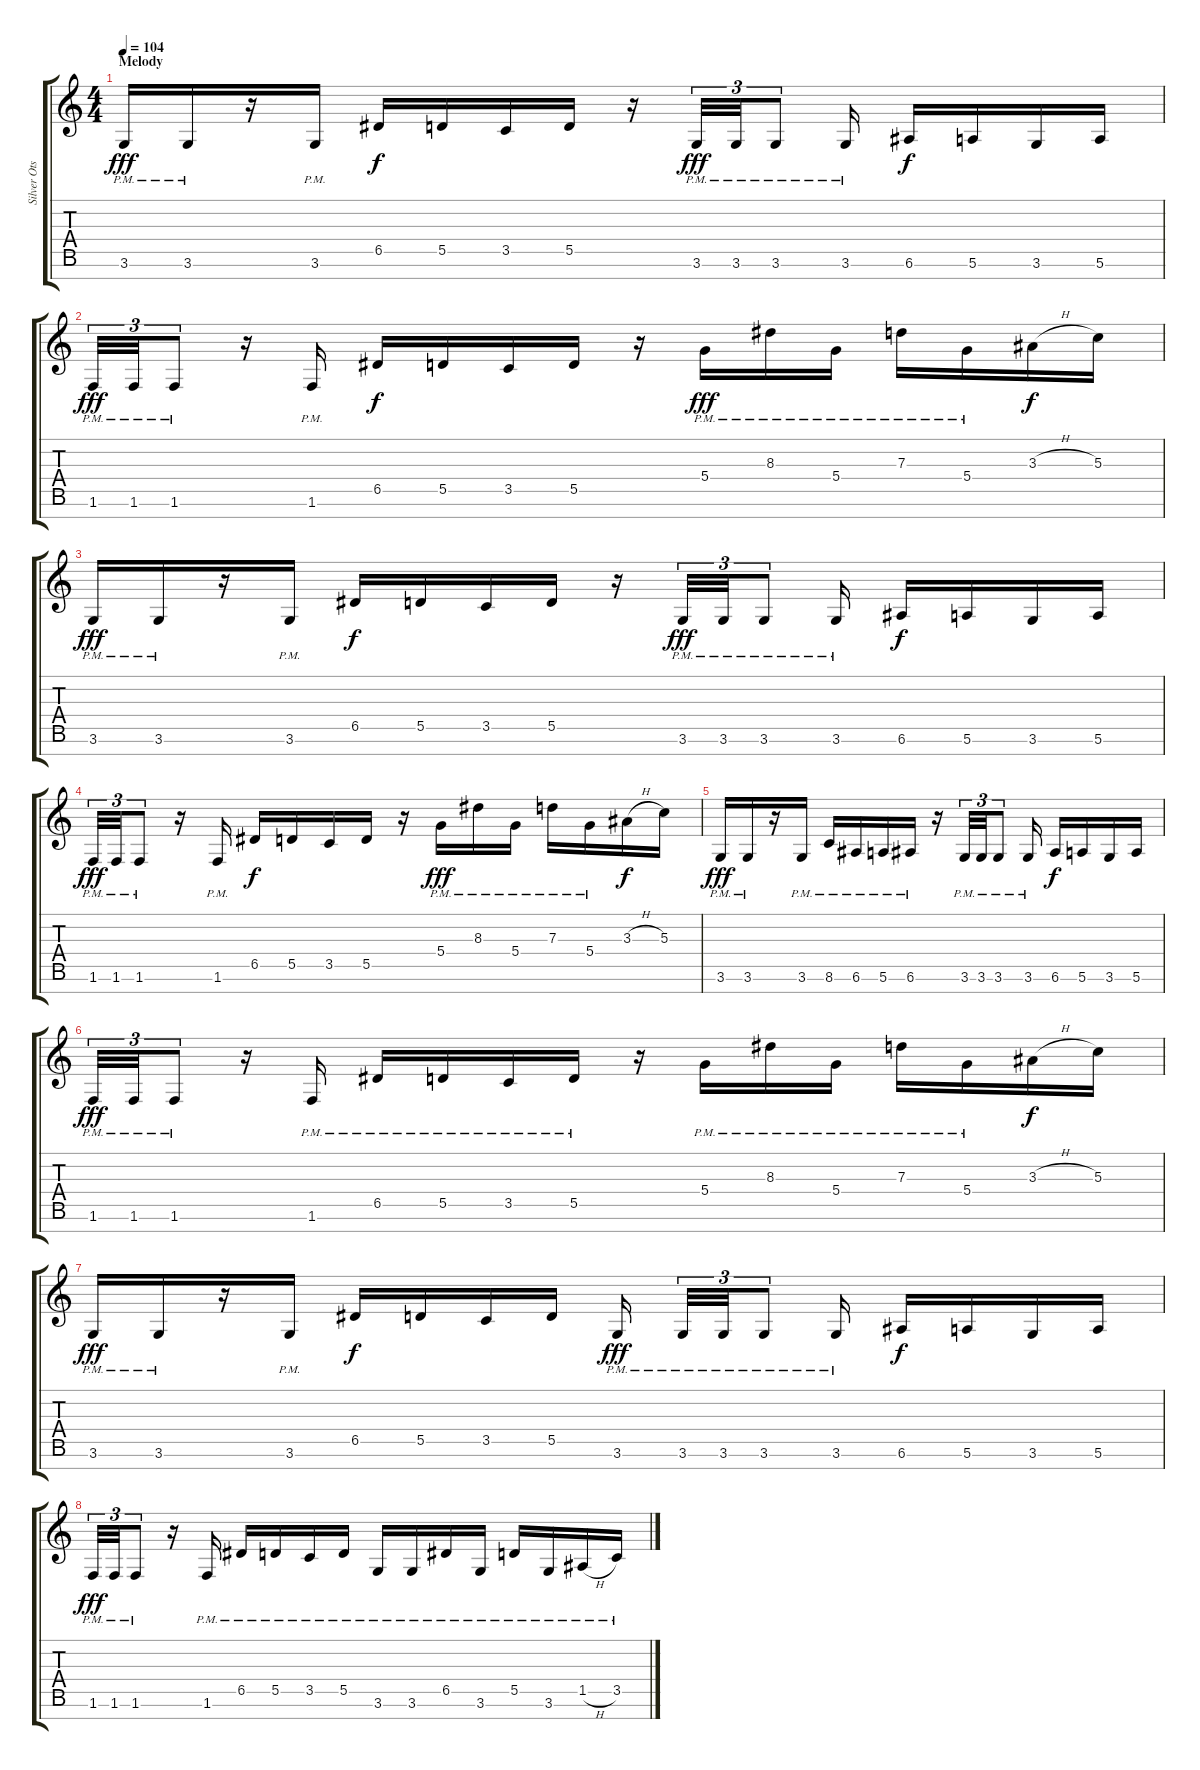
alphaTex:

\track ("Silver Ots" "Silver Ots") {instrument distortionguitar}
\staff {score tabs}
\tuning (E4 B3 G3 D3 A2 E2 B1) {hide}
\ts (4 4)
\section ("" "Melody")
\tempo 104
\clef g2
\ks c
3.6{pm}.16{dy fff} 3.6{pm}.16 r.16 3.6{pm}.16 6.5.16{dy f} 5.5.16 3.5.16 5.5.16 r.16 3.6{pm}.32{tu (3 2) dy fff} 3.6{pm}.32{tu (3 2)} 3.6{pm}.8{tu (3 2)} 3.6{pm}.16 6.6.16{dy f} 5.6.16 3.6.16 5.6.16 |
1.6{pm}.32{tu (3 2) dy fff} 1.6{pm}.32{tu (3 2)} 1.6{pm}.8{tu (3 2)} r.16 1.6{pm}.16 6.5.16{dy f} 5.5.16 3.5.16 5.5.16 r.16 5.4{pm}.16{dy fff} 8.3{pm}.16 5.4{pm}.16 7.3{pm}.16 5.4{pm}.16 3.3{h}.16{dy f} 5.3.16 |
3.6{pm}.16{dy fff} 3.6{pm}.16 r.16 3.6{pm}.16 6.5.16{dy f} 5.5.16 3.5.16 5.5.16 r.16 3.6{pm}.32{tu (3 2) dy fff} 3.6{pm}.32{tu (3 2)} 3.6{pm}.8{tu (3 2)} 3.6{pm}.16 6.6.16{dy f} 5.6.16 3.6.16 5.6.16 |
1.6{pm}.32{tu (3 2) dy fff} 1.6{pm}.32{tu (3 2)} 1.6{pm}.8{tu (3 2)} r.16 1.6{pm}.16 6.5.16{dy f} 5.5.16 3.5.16 5.5.16 r.16 5.4{pm}.16{dy fff} 8.3{pm}.16 5.4{pm}.16 7.3{pm}.16 5.4{pm}.16 3.3{h}.16{dy f} 5.3.16 |
3.6{pm}.16{dy fff} 3.6{pm}.16 r.16 3.6{pm}.16 8.6{pm}.16 6.6{pm}.16 5.6{pm}.16 6.6{pm}.16 r.16 3.6{pm}.32{tu (3 2)} 3.6{pm}.32{tu (3 2)} 3.6{pm}.8{tu (3 2)} 3.6{pm}.16 6.6.16{dy f} 5.6.16 3.6.16 5.6.16 |
1.6{pm}.32{tu (3 2) dy fff} 1.6{pm}.32{tu (3 2)} 1.6{pm}.8{tu (3 2)} r.16 1.6{pm}.16 6.5{pm}.16 5.5{pm}.16 3.5{pm}.16 5.5{pm}.16 r.16 5.4{pm}.16 8.3{pm}.16 5.4{pm}.16 7.3{pm}.16 5.4{pm}.16 3.3{h}.16{dy f} 5.3.16 |
3.6{pm}.16{dy fff} 3.6{pm}.16 r.16 3.6{pm}.16 6.5.16{dy f} 5.5.16 3.5.16 5.5.16 3.6{pm}.16{dy fff beam splitsecondary} 3.6{pm}.32{tu (3 2)} 3.6{pm}.32{tu (3 2)} 3.6{pm}.8{tu (3 2)} 3.6{pm}.16 6.6.16{dy f} 5.6.16 3.6.16 5.6.16 |
1.6{pm}.32{tu (3 2) dy fff} 1.6{pm}.32{tu (3 2)} 1.6{pm}.8{tu (3 2)} r.16 1.6{pm}.16 6.5{pm}.16 5.5{pm}.16 3.5{pm}.16 5.5{pm}.16 3.6{pm}.16 3.6{pm}.16 6.5{pm}.16 3.6{pm}.16 5.5{pm}.16 3.6{pm}.16 1.5{h pm}.16 3.5{pm}.16
